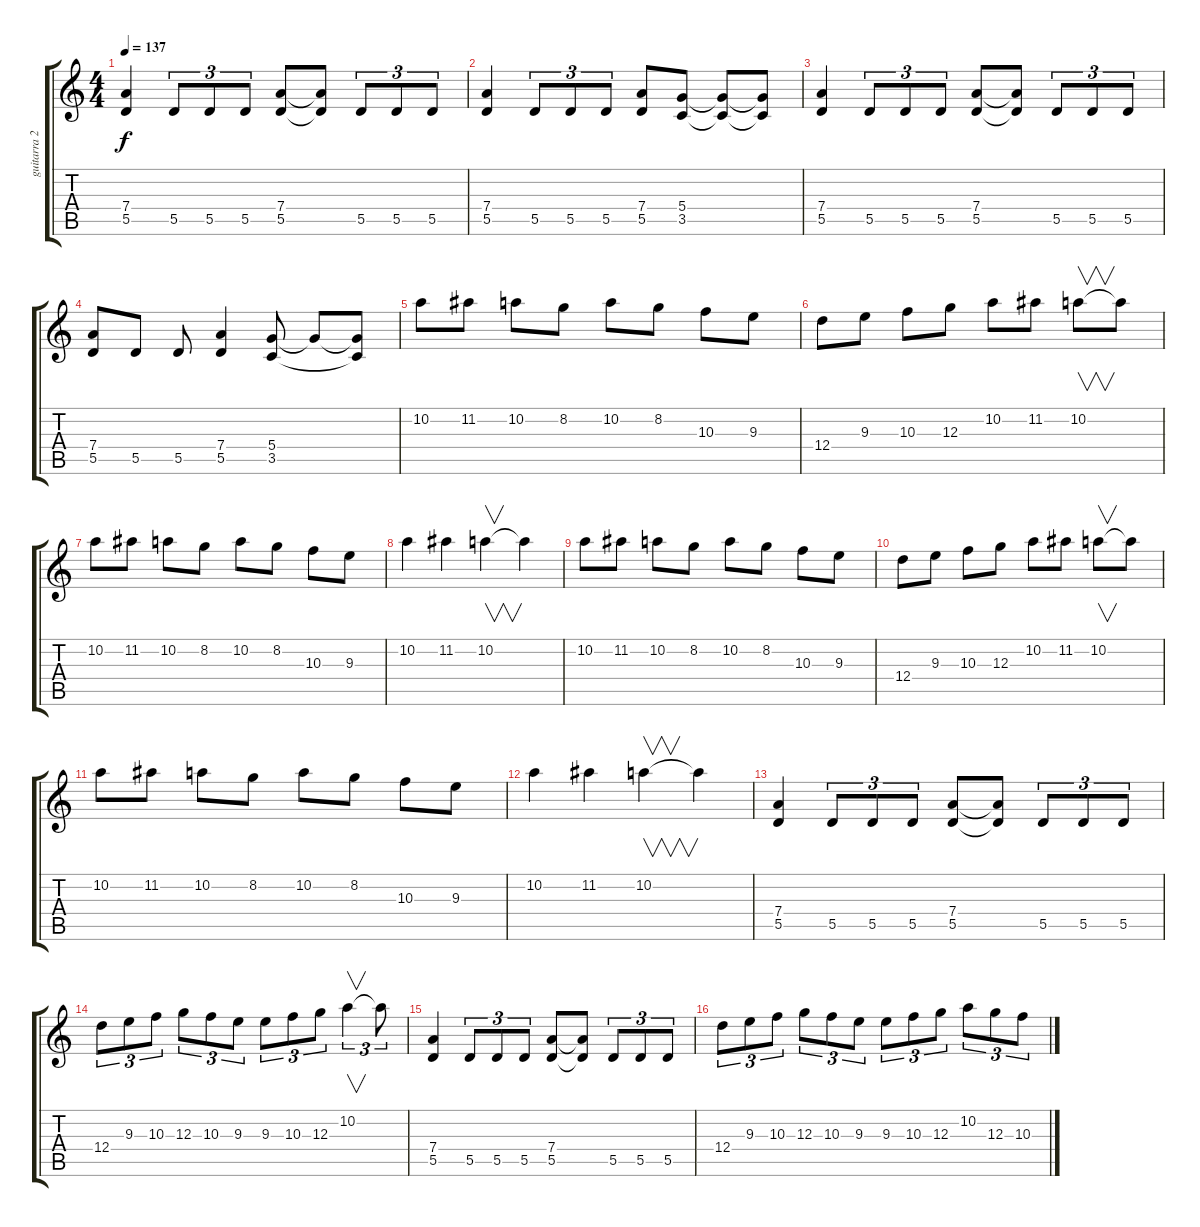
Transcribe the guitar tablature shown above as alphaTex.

\track ("guitarra 2" "guitarra 2") {instrument distortionguitar}
\staff {score tabs}
\tuning (E4 B3 G3 D3 A2 E2) {hide}
\ts (4 4)
\tempo 137
\clef g2
\ks c
(7.4 5.5).4{dy f} 5.5.8{tu (3 2)} 5.5.8{tu (3 2)} 5.5.8{tu (3 2)} (7.4 5.5).8 (7.4{t} 5.5{t}).8 5.5.8{tu (3 2)} 5.5.8{tu (3 2)} 5.5.8{tu (3 2)} |
(7.4 5.5).4 5.5.8{tu (3 2)} 5.5.8{tu (3 2)} 5.5.8{tu (3 2)} (7.4 5.5).8 (5.4 3.5).8 (5.4{t} 3.5{t}).8 (5.4{t} 3.5{t}).8 |
(7.4 5.5).4 5.5.8{tu (3 2)} 5.5.8{tu (3 2)} 5.5.8{tu (3 2)} (7.4 5.5).8 (7.4{t} 5.5{t}).8 5.5.8{tu (3 2)} 5.5.8{tu (3 2)} 5.5.8{tu (3 2)} |
(7.4 5.5).8 5.5.8 5.5.8 (7.4 5.5).4 (5.4 3.5).8 5.4{t}.8 (5.4{t} 3.5{t}).8 |
10.2.8 11.2.8 10.2.8 8.2.8 10.2.8 8.2.8 10.3.8 9.3.8 |
12.4.8 9.3.8 10.3.8 12.3.8 10.2.8 11.2.8 10.2.8{v} 10.2{t}.8 |
10.2.8 11.2.8 10.2.8 8.2.8 10.2.8 8.2.8 10.3.8 9.3.8 |
10.2.4 11.2.4 10.2.4{v} 10.2{t}.4 |
10.2.8 11.2.8 10.2.8 8.2.8 10.2.8 8.2.8 10.3.8 9.3.8 |
12.4.8 9.3.8 10.3.8 12.3.8 10.2.8 11.2.8 10.2.8{v} 10.2{t}.8 |
10.2.8 11.2.8 10.2.8 8.2.8 10.2.8 8.2.8 10.3.8 9.3.8 |
10.2.4 11.2.4 10.2.4{v} 10.2{t}.4 |
(7.4 5.5).4 5.5.8{tu (3 2)} 5.5.8{tu (3 2)} 5.5.8{tu (3 2)} (7.4 5.5).8 (7.4{t} 5.5{t}).8 5.5.8{tu (3 2)} 5.5.8{tu (3 2)} 5.5.8{tu (3 2)} |
12.4.8{tu (3 2)} 9.3.8{tu (3 2)} 10.3.8{tu (3 2)} 12.3.8{tu (3 2)} 10.3.8{tu (3 2)} 9.3.8{tu (3 2)} 9.3.8{tu (3 2)} 10.3.8{tu (3 2)} 12.3.8{tu (3 2)} 10.2.4{v tu (3 2)} 10.2{t}.8{tu (3 2)} |
(7.4 5.5).4 5.5.8{tu (3 2)} 5.5.8{tu (3 2)} 5.5.8{tu (3 2)} (7.4 5.5).8 (7.4{t} 5.5{t}).8 5.5.8{tu (3 2)} 5.5.8{tu (3 2)} 5.5.8{tu (3 2)} |
12.4.8{tu (3 2)} 9.3.8{tu (3 2)} 10.3.8{tu (3 2)} 12.3.8{tu (3 2)} 10.3.8{tu (3 2)} 9.3.8{tu (3 2)} 9.3.8{tu (3 2)} 10.3.8{tu (3 2)} 12.3.8{tu (3 2)} 10.2.8{tu (3 2)} 12.3.8{tu (3 2)} 10.3.8{tu (3 2)}
